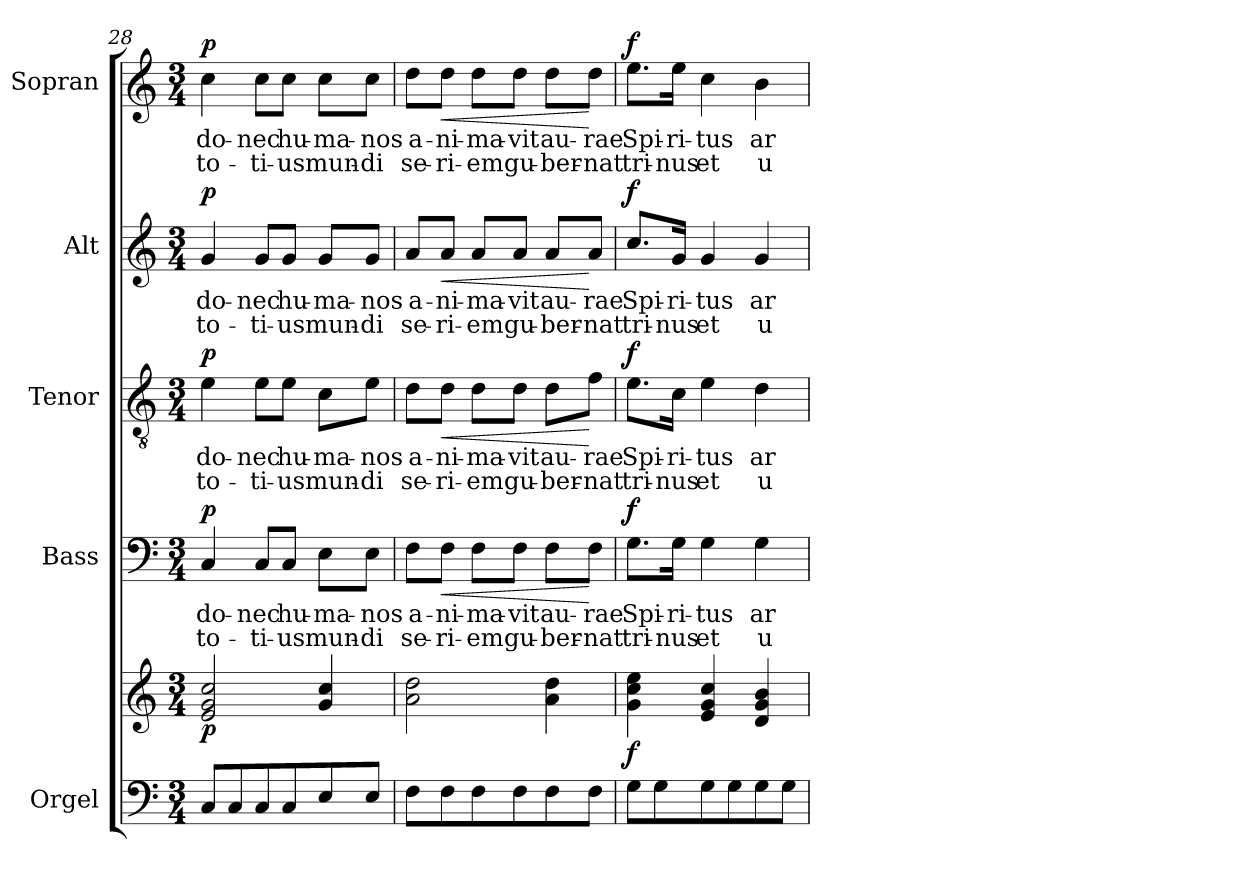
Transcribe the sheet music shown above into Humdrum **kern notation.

**kern	**kern	**dynam	**kern	**text	**text	**dynam	**kern	**text	**text	**dynam	**kern	**text	**text	**dynam	**kern	**text	**text	**dynam
*part5	*part5	*part5	*part4	*part4	*part4	*part4	*part3	*part3	*part3	*part3	*part2	*part2	*part2	*part2	*part1	*part1	*part1	*part1
*staff6	*staff5	*staff5/6	*staff4	*staff4	*staff4	*staff4	*staff3	*staff3	*staff3	*staff3	*staff2	*staff2	*staff2	*staff2	*staff1	*staff1	*staff1	*staff1
*I"Orgel	*	*	*I"Bass	*	*	*	*I"Tenor	*	*	*	*I"Alt	*	*	*	*I"Sopran	*	*	*
*I'Org.	*	*	*I'B.	*	*	*	*I'T.	*	*	*	*I'A.	*	*	*	*I'S.	*	*	*
*clefF4	*clefG2	*	*clefF4	*	*	*	*clefGv2	*	*	*	*clefG2	*	*	*	*clefG2	*	*	*
*k[]	*k[]	*	*k[]	*	*	*	*k[]	*	*	*	*k[]	*	*	*	*k[]	*	*	*
*C:	*C:	*	*C:	*	*	*	*C:	*	*	*	*C:	*	*	*	*C:	*	*	*
*M3/4	*M3/4	*	*M3/4	*	*	*	*M3/4	*	*	*	*M3/4	*	*	*	*M3/4	*	*	*
=28	=28	=28	=28	=28	=28	=28	=28	=28	=28	=28	=28	=28	=28	=28	=28	=28	=28	=28
!	!	!LO:DY:b	!	!LO:LY:b	!LO:LY:b	!LO:DY:a	!	!LO:LY:b	!LO:LY:b	!LO:DY:a	!	!LO:LY:b	!LO:LY:b	!LO:DY:a	!	!LO:LY:b	!LO:LY:b	!LO:DY:a
8C/L	2e/ 2g/ 2cc/	p	4C/	do-	to-	p	4e\	do-	to-	p	4g/	do-	to-	p	4cc\	do-	to-	p
8C/	.	.	.	.	.	.	.	.	.	.	.	.	.	.	.	.	.	.
!	!	!	!	!LO:LY:b	!LO:LY:b	!	!	!LO:LY:b	!LO:LY:b	!	!	!LO:LY:b	!LO:LY:b	!	!	!LO:LY:b	!LO:LY:b	!
8C/	.	.	8C/L	-nec	-ti-	.	8e\L	-nec	-ti-	.	8g/L	-nec	-ti-	.	8cc\L	-nec	-ti-	.
!	!	!	!	!LO:LY:b	!LO:LY:b	!	!	!LO:LY:b	!LO:LY:b	!	!	!LO:LY:b	!LO:LY:b	!	!	!LO:LY:b	!LO:LY:b	!
8C/	.	.	8C/J	hu-	-us	.	8e\J	hu-	-us	.	8g/J	hu-	-us	.	8cc\J	hu-	-us	.
!	!	!	!	!LO:LY:b	!LO:LY:b	!	!	!LO:LY:b	!LO:LY:b	!	!	!LO:LY:b	!LO:LY:b	!	!	!LO:LY:b	!LO:LY:b	!
8E/	4g/ 4cc/	.	8E\L	-ma-	mun-	.	8c\L	-ma-	mun-	.	8g/L	-ma-	mun-	.	8cc\L	-ma-	mun-	.
!	!	!	!	!LO:LY:b	!LO:LY:b	!	!	!LO:LY:b	!LO:LY:b	!	!	!LO:LY:b	!LO:LY:b	!	!	!LO:LY:b	!LO:LY:b	!
8E/J	.	.	8E\J	-nos	-di	.	8e\J	-nos	-di	.	8g/J	-nos	-di	.	8cc\J	-nos	-di	.
=29	=29	=29	=29	=29	=29	=29	=29	=29	=29	=29	=29	=29	=29	=29	=29	=29	=29	=29
!	!	!	!	!LO:LY:b	!LO:LY:b	!	!	!LO:LY:b	!LO:LY:b	!	!	!LO:LY:b	!LO:LY:b	!	!	!LO:LY:b	!LO:LY:b	!
8F\L	2a\ 2dd\	.	8F\L	a-	se-	.	8d\L	a-	se-	.	8a/L	a-	se-	.	8dd\L	a-	se-	.
!	!	!	!	!LO:LY:b	!LO:LY:b	!LO:HP:b	!	!LO:LY:b	!LO:LY:b	!LO:HP:b	!	!LO:LY:b	!LO:LY:b	!LO:HP:b	!	!LO:LY:b	!LO:LY:b	!LO:HP:b
8F\	.	.	8F\J	-ni-	-ri-	<	8d\J	-ni-	-ri-	<	8a/J	-ni-	-ri-	<	8dd\J	-ni-	-ri-	<
!	!	!	!	!LO:LY:b	!LO:LY:b	!	!	!LO:LY:b	!LO:LY:b	!	!	!LO:LY:b	!LO:LY:b	!	!	!LO:LY:b	!LO:LY:b	!
8F\	.	.	8F\L	-ma-	-em	.	8d\L	-ma-	-em	.	8a/L	-ma-	-em	.	8dd\L	-ma-	-em	.
!	!	!	!	!LO:LY:b	!LO:LY:b	!	!	!LO:LY:b	!LO:LY:b	!	!	!LO:LY:b	!LO:LY:b	!	!	!LO:LY:b	!LO:LY:b	!
8F\	.	.	8F\J	-vit	gu-	.	8d\J	-vit	gu-	.	8a/J	-vit	gu-	.	8dd\J	-vit	gu-	.
!	!	!	!	!LO:LY:b	!LO:LY:b	!	!	!LO:LY:b	!LO:LY:b	!	!	!LO:LY:b	!LO:LY:b	!	!	!LO:LY:b	!LO:LY:b	!
8F\	4a\ 4dd\	.	8F\L	au-	-ber-	.	8d\L	au-	-ber-	.	8a/L	au-	-ber-	.	8dd\L	au-	-ber-	.
!	!	!	!	!LO:LY:b	!LO:LY:b	!	!	!LO:LY:b	!LO:LY:b	!	!	!LO:LY:b	!LO:LY:b	!	!	!LO:LY:b	!LO:LY:b	!
8F\J	.	.	8F\J	-rae	-nat	[	8f\J	-rae	-nat	[	8a/J	-rae	-nat	[	8dd\J	-rae	-nat	[
!!LO:LB:g=z
=30	=30	=30	=30	=30	=30	=30	=30	=30	=30	=30	=30	=30	=30	=30	=30	=30	=30	=30
!	!	!LO:DY:b	!	!LO:LY:b	!LO:LY:b	!LO:DY:a	!	!LO:LY:b	!LO:LY:b	!LO:DY:a	!	!LO:LY:b	!LO:LY:b	!LO:DY:a	!	!LO:LY:b	!LO:LY:b	!LO:DY:a
8G\L	4g\ 4cc\ 4ee\	f	8.G\L	Spi-	tri-	f	8.e\L	Spi-	tri-	f	8.cc/L	Spi-	tri-	f	8.ee\L	Spi-	tri-	f
8G\	.	.	.	.	.	.	.	.	.	.	.	.	.	.	.	.	.	.
!	!	!	!	!LO:LY:b	!LO:LY:b	!	!	!LO:LY:b	!LO:LY:b	!	!	!LO:LY:b	!LO:LY:b	!	!	!LO:LY:b	!LO:LY:b	!
.	.	.	16G\Jk	-ri-	-nus	.	16c\Jk	-ri-	-nus	.	16g/Jk	-ri-	-nus	.	16ee\Jk	-ri-	-nus	.
!	!	!	!	!LO:LY:b	!LO:LY:b	!	!	!LO:LY:b	!LO:LY:b	!	!	!LO:LY:b	!LO:LY:b	!	!	!LO:LY:b	!LO:LY:b	!
8G\	4e/ 4g/ 4cc/	.	4G\	-tus	et	.	4e\	-tus	et	.	4g/	-tus	et	.	4cc\	-tus	et	.
8G\	.	.	.	.	.	.	.	.	.	.	.	.	.	.	.	.	.	.
!	!	!	!	!LO:LY:b	!LO:LY:b	!	!	!LO:LY:b	!LO:LY:b	!	!	!LO:LY:b	!LO:LY:b	!	!	!LO:LY:b	!LO:LY:b	!
8G\	4d/ 4g/ 4b/	.	4G\	ar-	u-	.	4d\	ar-	u-	.	4g/	ar-	u-	.	4b\	ar-	u-	.
8G\J	.	.	.	.	.	.	.	.	.	.	.	.	.	.	.	.	.	.
=	=	=	=	=	=	=	=	=	=	=	=	=	=	=	=	=	=	=
*-	*-	*-	*-	*-	*-	*-	*-	*-	*-	*-	*-	*-	*-	*-	*-	*-	*-	*-
